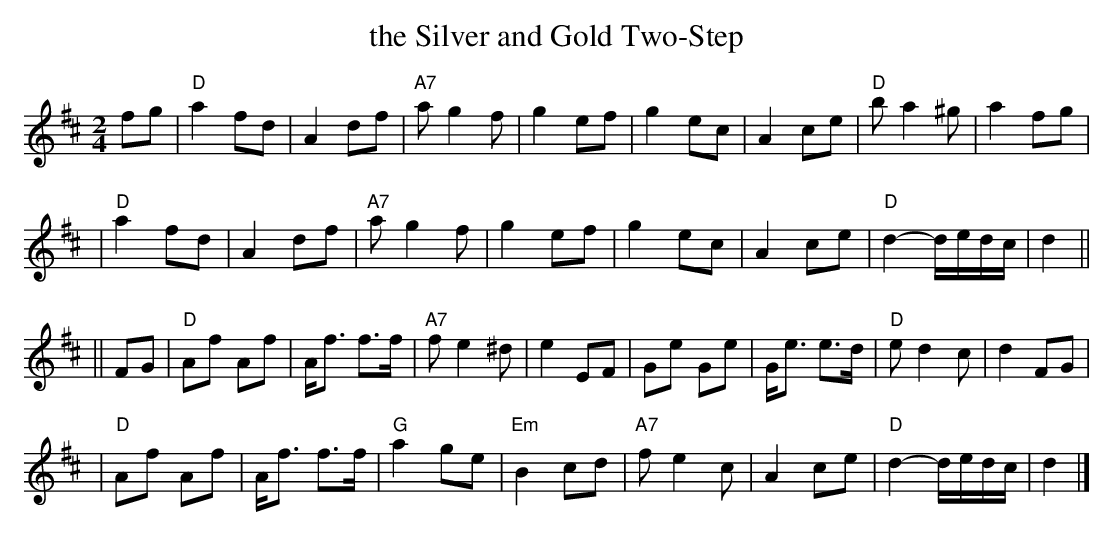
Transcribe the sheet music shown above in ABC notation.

X:1
T: the Silver and Gold Two-Step
M: 2/4
L: 1/8
K: D
fg \
| "D"a2 fd | A2  df | "A7"a g2 f | g2 ef | g2 ec | A2 ce | "D"ba2 ^g | a2 fg |
| "D"a2 fd | A2  df | "A7"a g2 f | g2 ef | g2 ec | A2 ce | "D"d2- d/e/d/c/ | d2 ||
|| FG \
| "D"Af Af | A<f f>f | "A7"f e2 ^d | e2 EF | Ge Ge | G<e e>d | "D"e d2 c | d2FG |
| "D"Af Af | A<f f>f | "G"a2 ge | "Em"B2 cd | "A7"f e2 c | A2 ce | "D"d2- d/e/d/c/ | d2 |]
